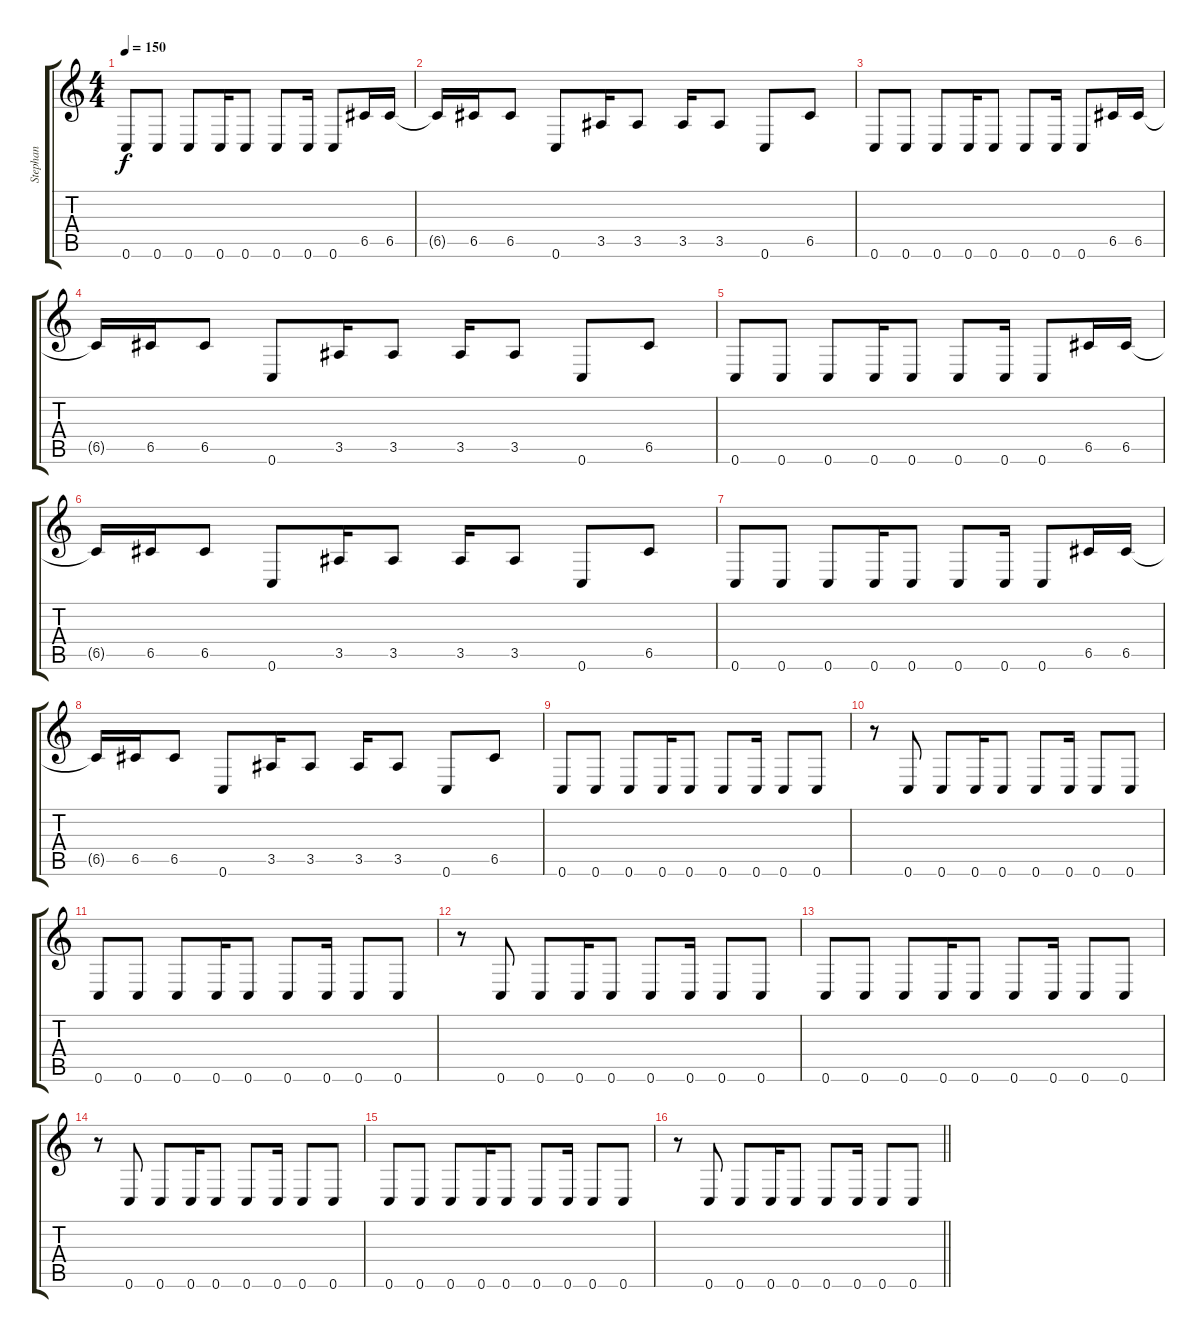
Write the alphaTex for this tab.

\track ("Stephan" "Stephan") {instrument distortionguitar}
\staff {score tabs}
\tuning (D4 A3 F3 C3 G2 C2) {hide}
\ts (4 4)
\tempo 150
\clef g2
\ks c
0.6.8{dy f} 0.6.8 0.6.8 0.6.16 0.6.8 0.6.8 0.6.16 0.6.8 6.5.16 6.5.16 |
6.5{t}.16 6.5.16 6.5.8 0.6.8 3.5.16 3.5.8 3.5.16 3.5.8 0.6.8 6.5.8 |
0.6.8 0.6.8 0.6.8 0.6.16 0.6.8 0.6.8 0.6.16 0.6.8 6.5.16 6.5.16 |
6.5{t}.16 6.5.16 6.5.8 0.6.8 3.5.16 3.5.8 3.5.16 3.5.8 0.6.8 6.5.8 |
0.6.8 0.6.8 0.6.8 0.6.16 0.6.8 0.6.8 0.6.16 0.6.8 6.5.16 6.5.16 |
6.5{t}.16 6.5.16 6.5.8 0.6.8 3.5.16 3.5.8 3.5.16 3.5.8 0.6.8 6.5.8 |
0.6.8 0.6.8 0.6.8 0.6.16 0.6.8 0.6.8 0.6.16 0.6.8 6.5.16 6.5.16 |
6.5{t}.16 6.5.16 6.5.8 0.6.8 3.5.16 3.5.8 3.5.16 3.5.8 0.6.8 6.5.8 |
0.6.8 0.6.8 0.6.8 0.6.16 0.6.8 0.6.8 0.6.16 0.6.8 0.6.8 |
r.8 0.6.8 0.6.8 0.6.16 0.6.8 0.6.8 0.6.16 0.6.8 0.6.8 |
0.6.8 0.6.8 0.6.8 0.6.16 0.6.8 0.6.8 0.6.16 0.6.8 0.6.8 |
r.8 0.6.8 0.6.8 0.6.16 0.6.8 0.6.8 0.6.16 0.6.8 0.6.8 |
0.6.8 0.6.8 0.6.8 0.6.16 0.6.8 0.6.8 0.6.16 0.6.8 0.6.8 |
r.8 0.6.8 0.6.8 0.6.16 0.6.8 0.6.8 0.6.16 0.6.8 0.6.8 |
0.6.8 0.6.8 0.6.8 0.6.16 0.6.8 0.6.8 0.6.16 0.6.8 0.6.8 |
\barLineRight lightlight
r.8 0.6.8 0.6.8 0.6.16 0.6.8 0.6.8 0.6.16 0.6.8 0.6.8
